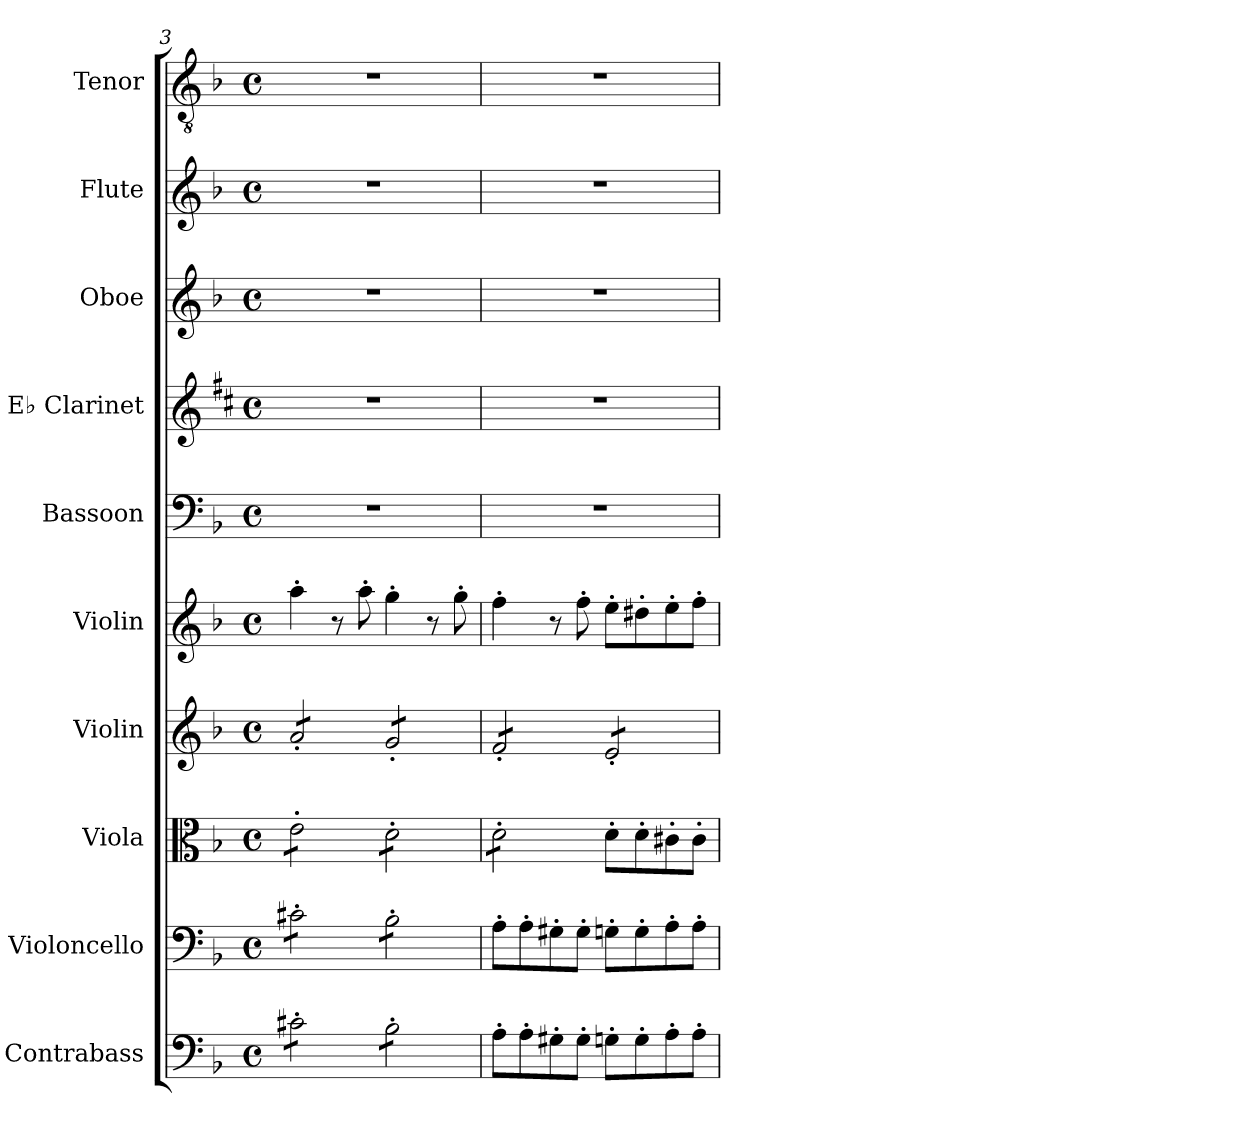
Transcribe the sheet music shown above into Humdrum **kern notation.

**kern	**kern	**kern	**kern	**kern	**kern	**kern	**kern	**kern	**kern
*part10	*part9	*part8	*part7	*part6	*part5	*part4	*part3	*part2	*part1
*staff10	*staff9	*staff8	*staff7	*staff6	*staff5	*staff4	*staff3	*staff2	*staff1
*I"Contrabass	*I"Violoncello	*I"Viola	*I"Violin	*I"Violin	*I"Bassoon	*I"E♭ Clarinet	*I"Oboe	*I"Flute	*I"Tenor
*I'Cb.	*I'Vc.	*I'Vla.	*I'Vln.	*I'Vln.	*I'Bsn.	*I'E♭ Cl.	*I'Ob.	*I'Fl.	*I'T.
*clefF4	*clefF4	*clefC3	*clefG2	*clefG2	*clefF4	*clefG2	*clefG2	*clefG2	*clefGv2
*ITrd7c12	*	*	*	*	*	*ITrd1c2	*	*	*
*k[b-]	*k[b-]	*k[b-]	*k[b-]	*k[b-]	*k[b-]	*k[]	*k[b-]	*k[b-]	*k[b-]
*M4/4	*M4/4	*M4/4	*M4/4	*M4/4	*M4/4	*M4/4	*M4/4	*M4/4	*M4/4
*met(c)	*met(c)	*met(c)	*met(c)	*met(c)	*met(c)	*met(c)	*met(c)	*met(c)	*met(c)
=3	=3	=3	=3	=3	=3	=3	=3	=3	=3
*tremolo	*	*	*	*	*	*	*	*	*
*	*tremolo	*	*	*	*	*	*	*	*
*	*	*tremolo	*	*	*	*	*	*	*
*	*	*	*tremolo	*	*	*	*	*	*
8C#X'\L	8c#X'\L	8e'\L	8a'/L	4aa'\	1r	1r	1r	1r	1r
8C#X'\	8c#X'\	8e'\	8a'/	.	.	.	.	.	.
8C#X'\	8c#X'\	8e'\	8a'/	8r	.	.	.	.	.
8C#X'\J	8c#X'\J	8e'\J	8a'/J	8aa'\	.	.	.	.	.
8BB-'\L	8B-'\L	8d'\L	8g'/L	4gg'\	.	.	.	.	.
8BB-'\	8B-'\	8d'\	8g'/	.	.	.	.	.	.
8BB-'\	8B-'\	8d'\	8g'/	8r	.	.	.	.	.
8BB-'\J	8B-'\J	8d'\J	8g'/J	8gg'\	.	.	.	.	.
*	*Xtremolo	*	*	*	*	*	*	*	*
*Xtremolo	*	*	*	*	*	*	*	*	*
=4	=4	=4	=4	=4	=4	=4	=4	=4	=4
8AA'\L	8A'\L	8d'\L	8f'/L	4ff'\	1r	1r	1r	1r	1r
8AA'\	8A'\	8d'\	8f'/	.	.	.	.	.	.
8GG#X'\	8G#X'\	8d'\	8f'/	8r	.	.	.	.	.
8GG#'\J	8G#'\J	8d'\J	8f'/J	8ff'\	.	.	.	.	.
*	*	*Xtremolo	*	*	*	*	*	*	*
8GGn'\L	8Gn'\L	8d'\L	8e'/L	8ee'\L	.	.	.	.	.
8GG'\	8G'\	8d'\	8e'/	8dd#X'\	.	.	.	.	.
8AA'\	8A'\	8c#X'\	8e'/	8ee'\	.	.	.	.	.
8AA'\J	8A'\J	8c#'\J	8e'/J	8ff'\J	.	.	.	.	.
*	*	*	*Xtremolo	*	*	*	*	*	*
=	=	=	=	=	=	=	=	=	=
*-	*-	*-	*-	*-	*-	*-	*-	*-	*-
